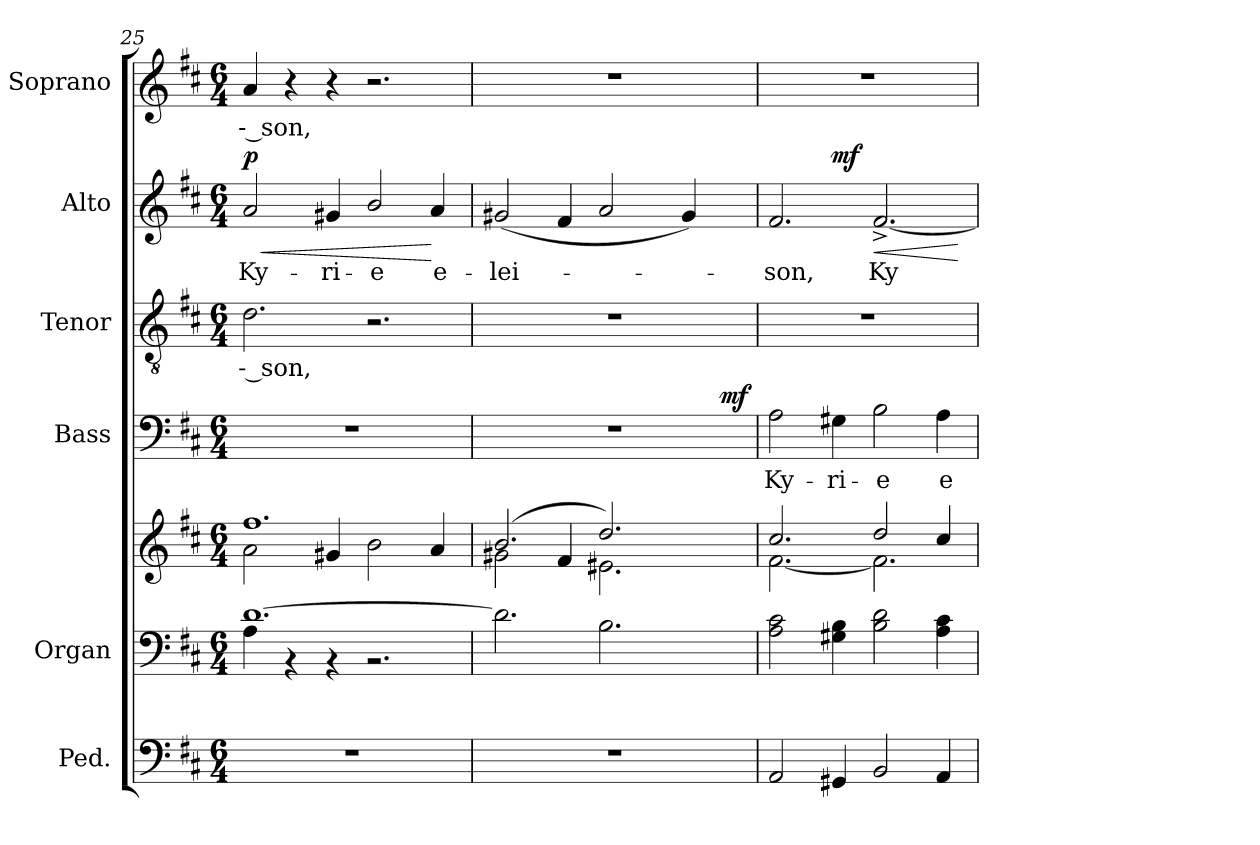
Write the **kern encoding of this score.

**kern	**kern	**kern	**kern	**text	**dynam	**kern	**text	**kern	**text	**dynam	**kern	**text
*part6	*part5	*part5	*part4	*part4	*part4	*part3	*part3	*part2	*part2	*part2	*part1	*part1
*staff7	*staff6	*staff5	*staff4	*staff4	*staff4	*staff3	*staff3	*staff2	*staff2	*staff2	*staff1	*staff1
*I"Ped.	*I"Organ	*	*I"Bass	*	*	*I"Tenor	*	*I"Alto	*	*	*I"Soprano	*
*	*I'Org.	*	*I'B.	*	*	*I'T.	*	*I'A.	*	*	*I'S.	*
!!LO:PB:g=z
*clefF4	*clefF4	*clefG2	*clefF4	*	*	*clefGv2	*	*clefG2	*	*	*clefG2	*
*	*	*	*	*	*	*ITrd7c12	*	*	*	*	*	*
*k[f#c#]	*k[f#c#]	*k[f#c#]	*k[f#c#]	*	*	*k[f#c#]	*	*k[f#c#]	*	*	*k[f#c#]	*
*D:	*D:	*D:	*D:	*	*	*D:	*	*D:	*	*	*D:	*
*M6/4	*M6/4	*M6/4	*M6/4	*	*	*M6/4	*	*M6/4	*	*	*M6/4	*
=25	=25	=25	=25	=25	=25	=25	=25	=25	=25	=25	=25	=25
!LO:N:vis=1	!	!	!LO:N:vis=1	!	!	!	!	!	!	!	!	!
*	*^	*^	*	*	*	*	*	*	*	*	*	*
!	!	!	!	!	!	!	!	!	!LO:LY:b:color=#000000	!	!	!	!	!
!	!	!	!	!	!	!	!	!	!	!	!LO:LY:b:color=#000000	!LO:HP:b	!	!
!	!	!	!	!	!	!	!	!	!	!	!	!	!	!LO:LY:b:color=#000000
1.r	[1.di	4Ai\	1.ff#i	2ai\	1.r	.	.	2.Di\	-- son,	2ai/	Ky-	< p	4ai/	-- son,
.	.	4r	.	.	.	.	.	.	.	.	.	.	4r	.
!	!	!	!	!	!	!	!	!	!	!	!LO:LY:b:color=#000000	!	!	!
.	.	4r	.	4g#Xi/	.	.	.	.	.	4g#Xi/	-ri-	.	4r	.
!	!	!	!	!	!	!	!	!	!	!	!LO:LY:b:color=#000000	!	!	!
.	.	2.r	.	2bi\	.	.	.	2.r	.	2bi/	-e	.	2.r	.
!	!	!	!	!	!	!	!	!	!	!	!LO:LY:b:color=#000000	!	!	!
.	.	.	.	4ai/	.	.	.	.	.	4ai/	e-	[	.	.
*	*v	*v	*	*	*	*	*	*	*	*	*	*	*	*
=26	=26	=26	=26	=26	=26	=26	=26	=26	=26	=26	=26	=26	=26
!LO:N:vis=1	!	!	!	!LO:N:vis=1	!	!	!LO:N:vis=1	!	!	!	!	!	!
!	!	!	!	!	!	!	!	!	!	!LO:LY:b:color=#000000	!	!LO:N:vis=1	!
*	*	*	*	*^	*	*	*	*	*	*	*	*	*
1.r	2.di\]	(2.bi/	2g#Xi\	1.r	1ryy	.	.	1.r	.	(2g#Xi/	-lei-	.	1.r	.
.	.	.	4f#i/	.	.	.	.	.	.	4f#i/	.	.	.	.
.	2.Bi\	2.ddi/)	2.e#Xi\	.	.	.	.	.	.	2ai/	.	.	.	.
.	.	.	.	.	4ryy	.	.	.	.	.	.	.	.	.
.	.	.	.	.	8ryy	.	.	.	.	4g#i/)	.	.	.	.
.	.	.	.	.	64ryy	.	.	.	.	.	.	.	.	.
.	.	.	.	.	256ryy	.	.	.	.	.	.	.	.	.
.	.	.	.	.	1024ryy	.	.	.	.	.	.	.	.	.
.	.	.	.	.	16ryy	.	mf	.	.	.	.	.	.	.
.	.	.	.	.	32ryy	.	.	.	.	.	.	.	.	.
.	.	.	.	.	128ryy	.	.	.	.	.	.	.	.	.
.	.	.	.	.	512.ryy	.	.	.	.	.	.	.	.	.
*	*	*	*	*v	*v	*	*	*	*	*	*	*	*	*
=27	=27	=27	=27	=27	=27	=27	=27	=27	=27	=27	=27	=27	=27
*	*	*	*	*^	*	*	*	*	*	*	*	*	*
!	!	!	!	!	!	!LO:LY:b:color=#000000	!	!LO:N:vis=1	!	!	!	!	!	!
*	*	*	*	*v	*v	*	*	*	*	*	*	*	*	*
*	*	*	*	*^	*	*	*	*	*	*	*	*	*
!	!	!	!	!	!	!	!	!	!	!	!LO:LY:b:color=#000000	!	!LO:N:vis=1	!
*	*	*	*	*v	*v	*	*	*	*	*^	*	*	*	*
2AAi/	2Ai\ 2c#i	2.cc#i/	[2.f#i\	2Ai\	Ky-	.	1.r	.	2.f#i/	2ryy	-son,	.	1.r	.
!	!	!	!	!	!LO:LY:b:color=#000000	!	!	!	!	!	!	!	!	!
4GG#Xi/	4G#Xi\ 4Bi	.	.	4G#Xi\	-ri-	.	.	.	.	1ryy	.	mf	.	.
!	!	!	!	!	!LO:LY:b:color=#000000	!	!	!	!	!	!	!	!	!
!	!	!	!	!	!	!	!	!	!	!	!LO:LY:b:color=#000000	!LO:HP:b	!	!
2BBi/	2Bi\ 2di	2ddi/	2.f#i\]	2Bi\	-e	.	.	.	[2.f#^i/	.	Ky-	<	.	.
!	!	!	!	!	!LO:LY:b:color=#000000	!	!	!	!	!	!	!	!	!
4AAi/	4Ai\ 4c#i	4cc#i/	.	4Ai\	e-	.	.	.	.	.	.	.	.	.
*	*	*v	*v	*	*	*	*	*	*	*	*	*	*	*
.	.	.	.	.	.	.	.	.	.	.	[	.	.
*	*	*	*	*	*	*	*	*v	*v	*	*	*	*
=	=	=	=	=	=	=	=	=	=	=	=	=
*-	*-	*-	*-	*-	*-	*-	*-	*-	*-	*-	*-	*-
